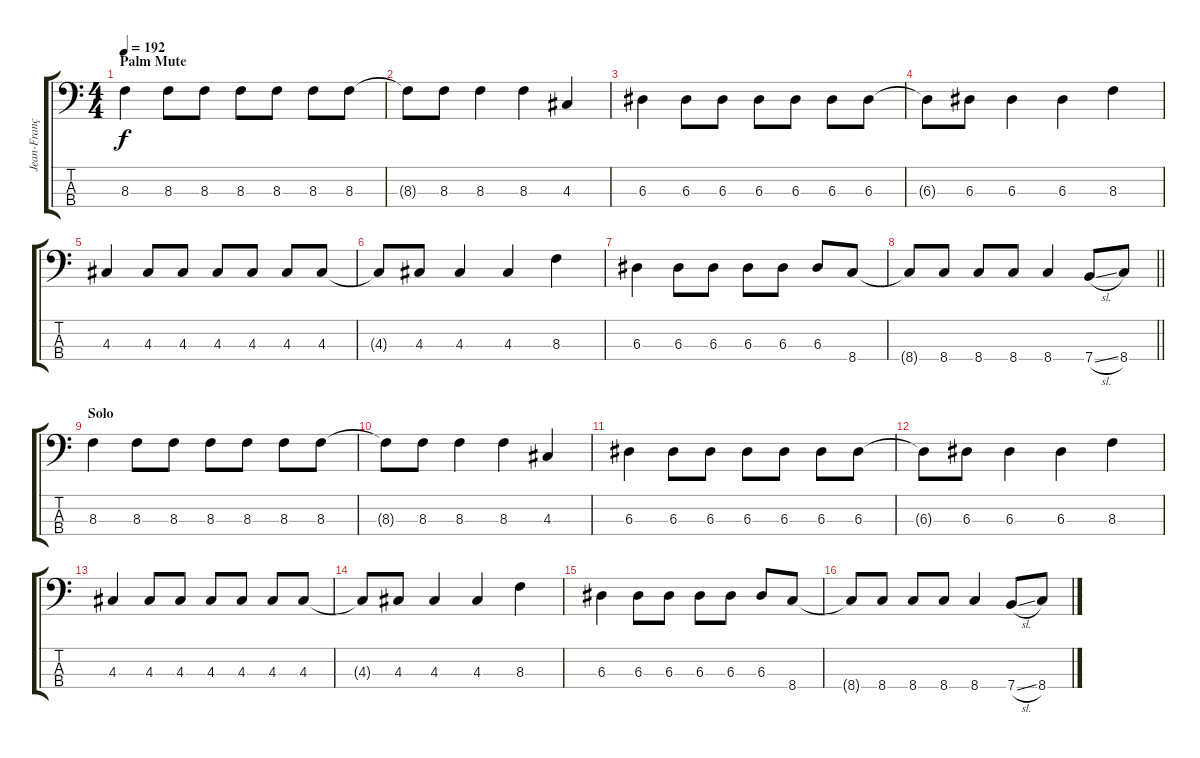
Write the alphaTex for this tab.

\track ("Jean-François Paré" "Jean-Franç") {instrument electricbasspick}
\staff {score tabs}
\tuning (G2 D2 A1 E1) {hide}
\ts (4 4)
\section ("" "Palm Mute")
\tempo 192
\clef f4
\ks c
8.3.4{dy f} 8.3.8 8.3.8 8.3.8 8.3.8 8.3.8 8.3.8 |
8.3{t}.8 8.3.8 8.3.4 8.3.4 4.3.4 |
6.3.4 6.3.8 6.3.8 6.3.8 6.3.8 6.3.8 6.3.8 |
6.3{t}.8 6.3.8 6.3.4 6.3.4 8.3.4 |
4.3.4 4.3.8 4.3.8 4.3.8 4.3.8 4.3.8 4.3.8 |
4.3{t}.8 4.3.8 4.3.4 4.3.4 8.3.4 |
6.3.4 6.3.8 6.3.8 6.3.8 6.3.8 6.3.8 8.4.8 |
\barLineRight lightlight
8.4{t}.8 8.4.8 8.4.8 8.4.8 8.4.4 7.4{sl}.8 8.4.8 |
\section ("" "Solo")
8.3.4 8.3.8 8.3.8 8.3.8 8.3.8 8.3.8 8.3.8 |
8.3{t}.8 8.3.8 8.3.4 8.3.4 4.3.4 |
6.3.4 6.3.8 6.3.8 6.3.8 6.3.8 6.3.8 6.3.8 |
6.3{t}.8 6.3.8 6.3.4 6.3.4 8.3.4 |
4.3.4 4.3.8 4.3.8 4.3.8 4.3.8 4.3.8 4.3.8 |
4.3{t}.8 4.3.8 4.3.4 4.3.4 8.3.4 |
6.3.4 6.3.8 6.3.8 6.3.8 6.3.8 6.3.8 8.4.8 |
8.4{t}.8 8.4.8 8.4.8 8.4.8 8.4.4 7.4{sl}.8 8.4.8
